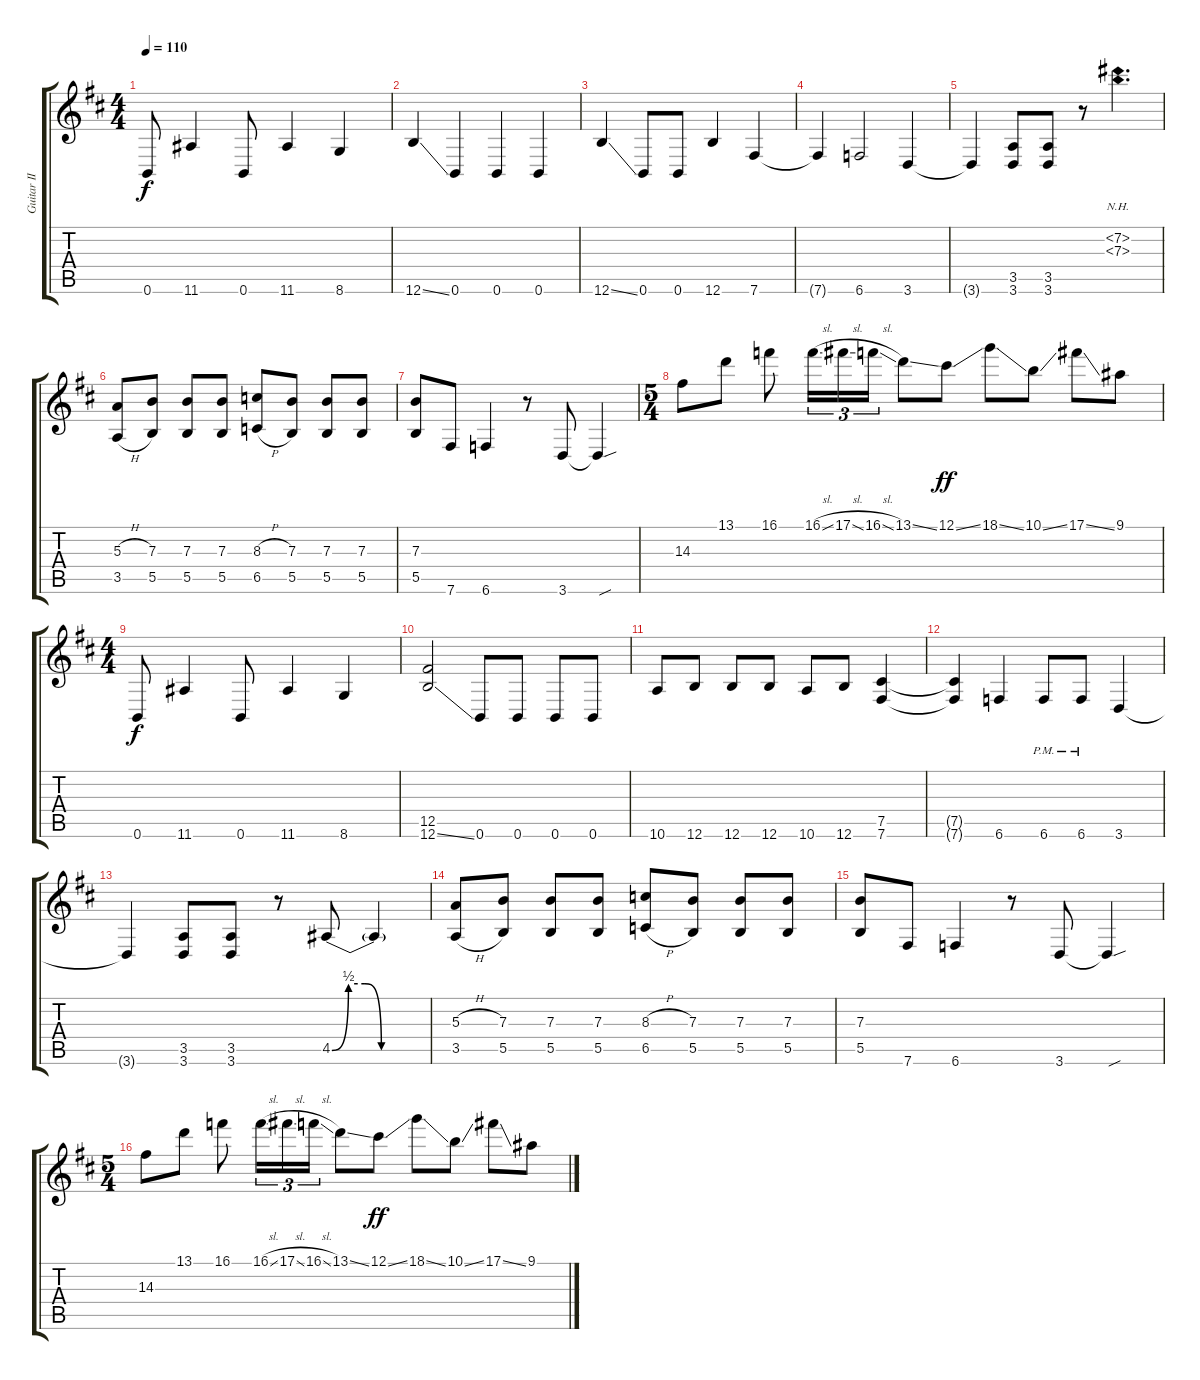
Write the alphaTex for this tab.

\track ("Guitar II" "Guitar II") {instrument distortionguitar}
\staff {score tabs}
\tuning (Db4 Ab3 E3 B2 Gb2 B1) {hide}
\ts (4 4)
\tempo 110
\clef g2
\ks bminor
0.6.8{dy f} 11.6.4 0.6.8 11.6.4 8.6.4 |
12.6{ss}.4 0.6.4 0.6.4 0.6.4 |
12.6{ss}.4 0.6.8 0.6.8 12.6.4 7.6.4 |
7.6{t}.4 6.6.2 3.6.4 |
3.6{t}.4 (3.5 3.6).8 (3.5 3.6).8 r.8 (7.2{nh} 7.3{nh}).4{d} |
(5.3{h} 3.5{h}).8 (7.3 5.5).8 (7.3 5.5).8 (7.3 5.5).8 (8.3{h} 6.5{h}).8 (7.3 5.5).8 (7.3 5.5).8 (7.3 5.5).8 |
(7.3 5.5).8 7.6.8 6.6.4 r.8 3.6.8 3.6{sou t}.4 |
\ts (5 4)
14.3.8 13.1.8 16.1.8 16.1{sl}.16{tu (3 2)} 17.1{sl}.16{tu (3 2)} 16.1{sl}.16{tu (3 2)} 13.1{ss}.8 12.1{ss}.8{dy ff} 18.1{ss}.8 10.1{ss}.8 17.1{ss}.8 9.1.8 |
\ts (4 4)
0.6.8{dy f} 11.6.4 0.6.8 11.6.4 8.6.4 |
(12.5 12.6{ss}).2 0.6.8 0.6.8 0.6.8 0.6.8 |
10.6.8 12.6.8 12.6.8 12.6.8 10.6.8 12.6.8 (7.5 7.6).4 |
(7.5{t} 7.6{t}).4 6.6.4 6.6{pm}.8 6.6{pm}.8 3.6.4 |
3.6{t}.4 (3.5 3.6).8 (3.5 3.6).8 r.8 4.5{be (custom 0 0 10 2 20 2 30 0 60 0)}.8 4.5{t}.4 |
(5.3{h} 3.5{h}).8 (7.3 5.5).8 (7.3 5.5).8 (7.3 5.5).8 (8.3{h} 6.5{h}).8 (7.3 5.5).8 (7.3 5.5).8 (7.3 5.5).8 |
(7.3 5.5).8 7.6.8 6.6.4 r.8 3.6.8 3.6{sou t}.4 |
\ts (5 4)
14.3.8 13.1.8 16.1.8 16.1{sl}.16{tu (3 2)} 17.1{sl}.16{tu (3 2)} 16.1{sl}.16{tu (3 2)} 13.1{ss}.8 12.1{ss}.8{dy ff} 18.1{ss}.8 10.1{ss}.8 17.1{ss}.8 9.1.8
